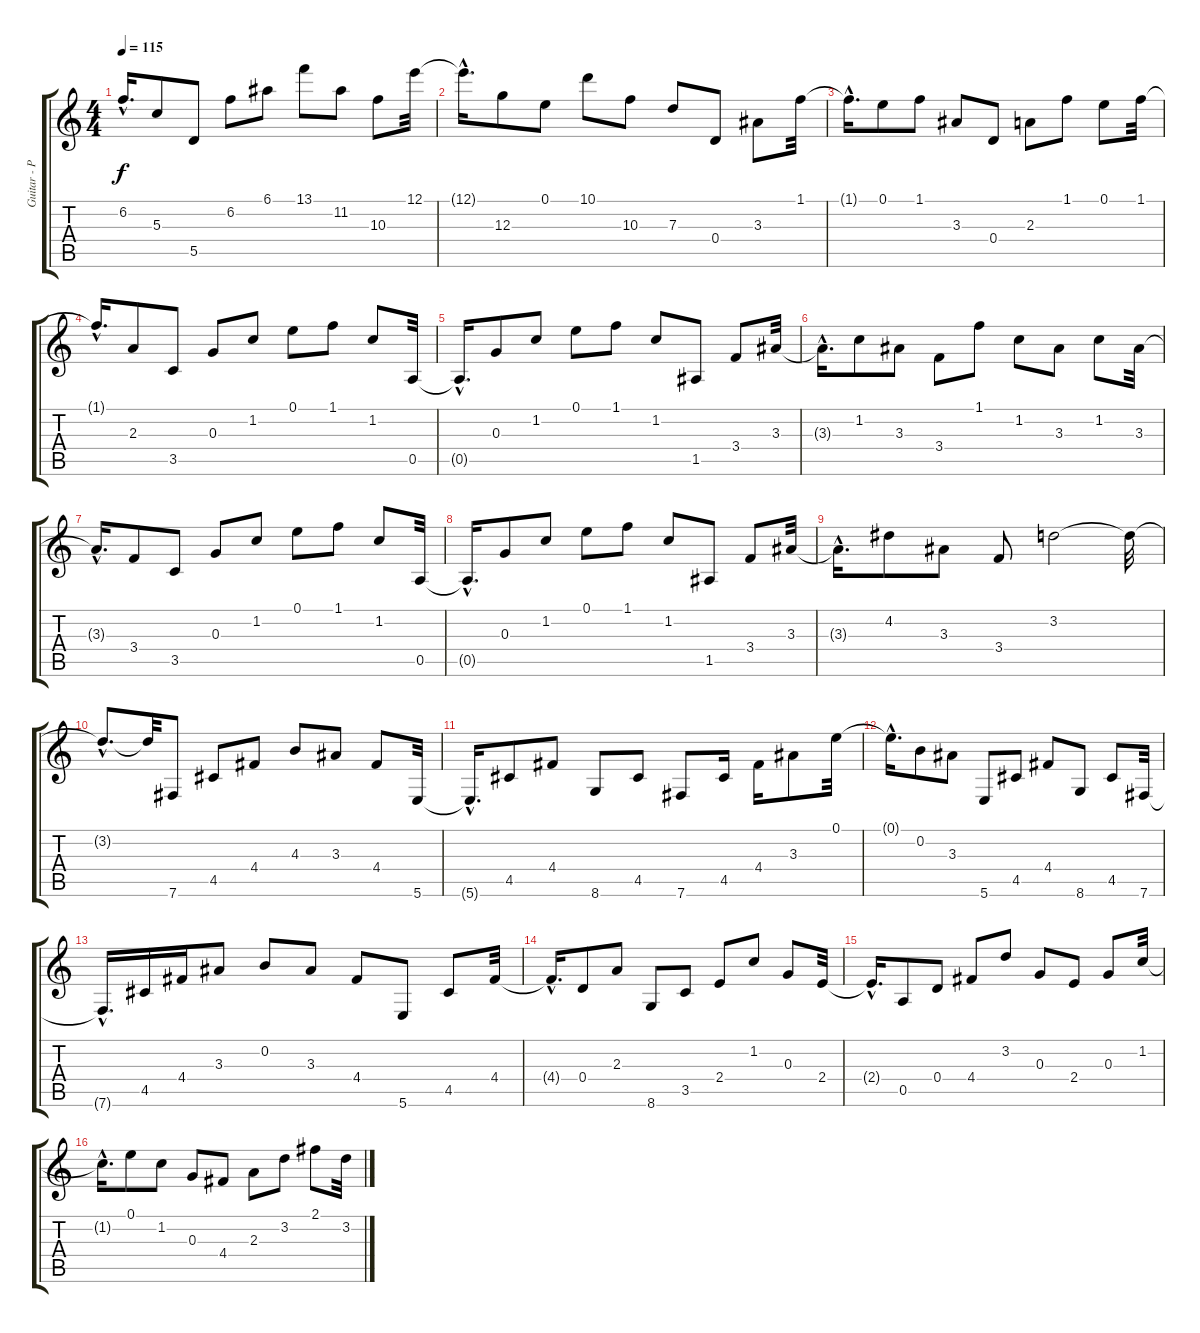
\track ("Guitar - Petrucci" "Guitar - P") {instrument acousticguitarsteel}
\staff {score tabs}
\tuning (E4 B3 G3 D3 A2 B1) {hide}
\ts (4 4)
\tempo 115
\clef g2
\ks c
6.2{hac t}.16{d dy f} 5.3.8 5.5.8 6.2.8 6.1.8 13.1.8 11.2.8 10.3.8 12.1.32 |
12.1{hac t}.16{d} 12.3.8 0.1.8 10.1.8 10.3.8 7.3.8 0.4.8 3.3.8 1.1.32 |
1.1{hac t}.16{d} 0.1.8 1.1.8 3.3.8 0.4.8 2.3.8 1.1.8 0.1.8 1.1.32 |
1.1{hac t}.16{d} 2.3.8 3.5.8 0.3.8 1.2.8 0.1.8 1.1.8 1.2.8 0.5.32 |
0.5{hac t}.16{d} 0.3.8 1.2.8 0.1.8 1.1.8 1.2.8 1.5.8 3.4.8 3.3.32 |
3.3{hac t}.16{d} 1.2.8 3.3.8 3.4.8 1.1.8 1.2.8 3.3.8 1.2.8 3.3.32 |
3.3{hac t}.16{d} 3.4.8 3.5.8 0.3.8 1.2.8 0.1.8 1.1.8 1.2.8 0.5.32 |
0.5{hac t}.16{d} 0.3.8 1.2.8 0.1.8 1.1.8 1.2.8 1.5.8 3.4.8 3.3.32 |
3.3{hac t}.16{d} 4.2.8 3.3.8 3.4.8 3.2.2 3.2{t}.32 |
3.2{hac t}.8{d} 3.2{t}.32 7.6.8 4.5.8 4.4.8 4.3.8 3.3.8 4.4.8 5.6.32 |
5.6{hac t}.16{d} 4.5.8 4.4.8 8.6.8 4.5.8 7.6.8 4.5.16 4.4.16 3.3.8 0.1.32 |
0.1{hac t}.16{d} 0.2.8 3.3.8 5.6.8 4.5.8 4.4.8 8.6.8 4.5.8 7.6.32 |
7.6{hac t}.16{d} 4.5.16 4.4.16 3.3.8 0.2.8 3.3.8 4.4.8 5.6.8 4.5.8 4.4.32 |
4.4{hac t}.16{d} 0.4.8 2.3.8 8.6.8 3.5.8 2.4.8 1.2.8 0.3.8 2.4.32 |
2.4{hac t}.16{d} 0.5.8 0.4.8 4.4.8 3.2.8 0.3.8 2.4.8 0.3.8 1.2.32 |
1.2{hac t}.16{d} 0.1.8 1.2.8 0.3.8 4.4.8 2.3.8 3.2.8 2.1.8 3.2.32
